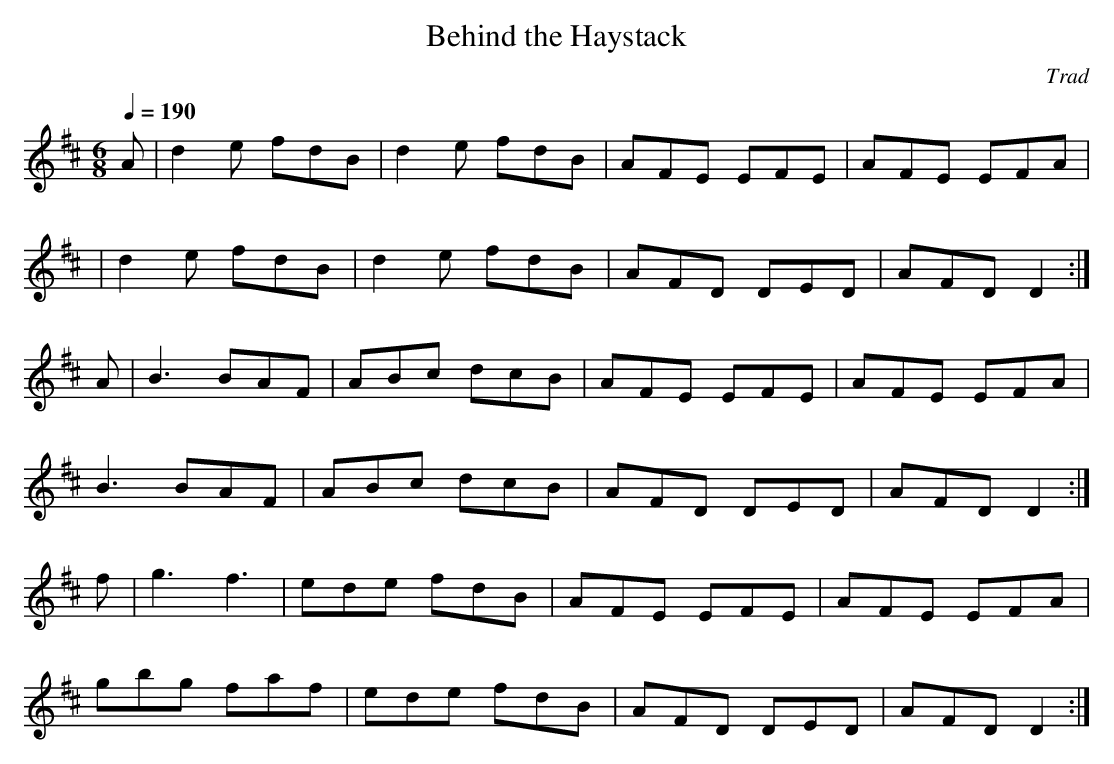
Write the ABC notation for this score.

X:1
T:Behind the Haystack
M:6/8
L:1/8
Q:1/4=190
C:Trad
K:D
A|d2 e fdB|d2 e fdB|AFE EFE|AFE EFA|!
|d2 e fdB|d2 e fdB|AFD DED|AFD D2:|!
A|B3  BAF|ABc dcB|AFE EFE|AFE EFA|!
B3  BAF|ABc dcB|AFD DED|AFD D2:|!
f|g3 f3|ede fdB|AFE EFE|AFE EFA|!
gbg faf|ede fdB|AFD DED|AFD D2:|!
